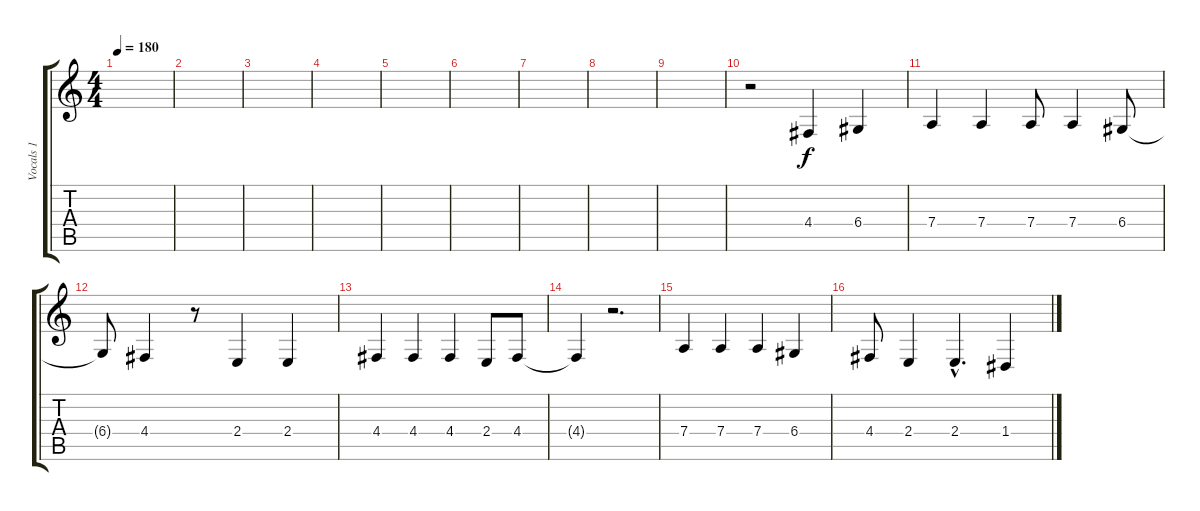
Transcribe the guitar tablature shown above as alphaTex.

\track ("Vocals 1" "Vocals 1") {instrument lead6voice}
\staff {score tabs}
\tuning (E4 B3 G3 D3 A2 E2) {hide}
\ts (4 4)
\tempo 180
\clef g2
\ks c
|
|
|
|
|
|
|
|
|
r.2 4.4.4 6.4.4 |
7.4.4 7.4.4 7.4.8 7.4.4 6.4.8 |
6.4{t}.8 4.4.4 r.8 2.4.4 2.4.4 |
4.4.4 4.4.4 4.4.4 2.4.8 4.4.8 |
4.4{t}.4 r.2{d} |
7.4.4 7.4.4 7.4.4 6.4.4 |
4.4.8 2.4.4 2.4{hac}.4{d} 1.4.4
